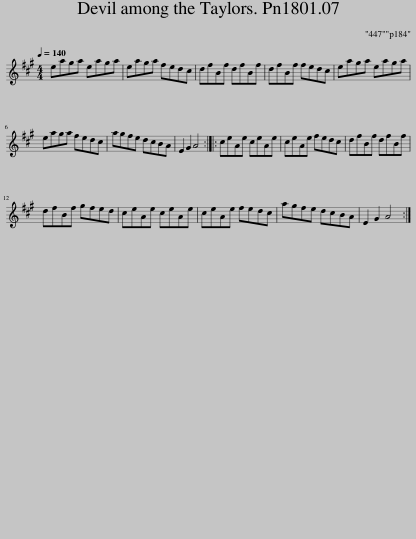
X:1
L:1/8
Q:1/4=140
M:4/4
I:linebreak $
K:A
V:1 treble
V:1
 eaga eaga | eaga fedc | dfBf dfBf | dfBf fedc | eaga eaga |$ %5
 eaga fedc | agfe dcBA | E2 G2 A4 :: ceAe ceAe | ceAe fedc | %10
 dfBf dfBf |$ dfBf gfed | ceAe ceAe | ceAe fedc | agfe dcBA | %15
 E2 G2 A4 :| %16
